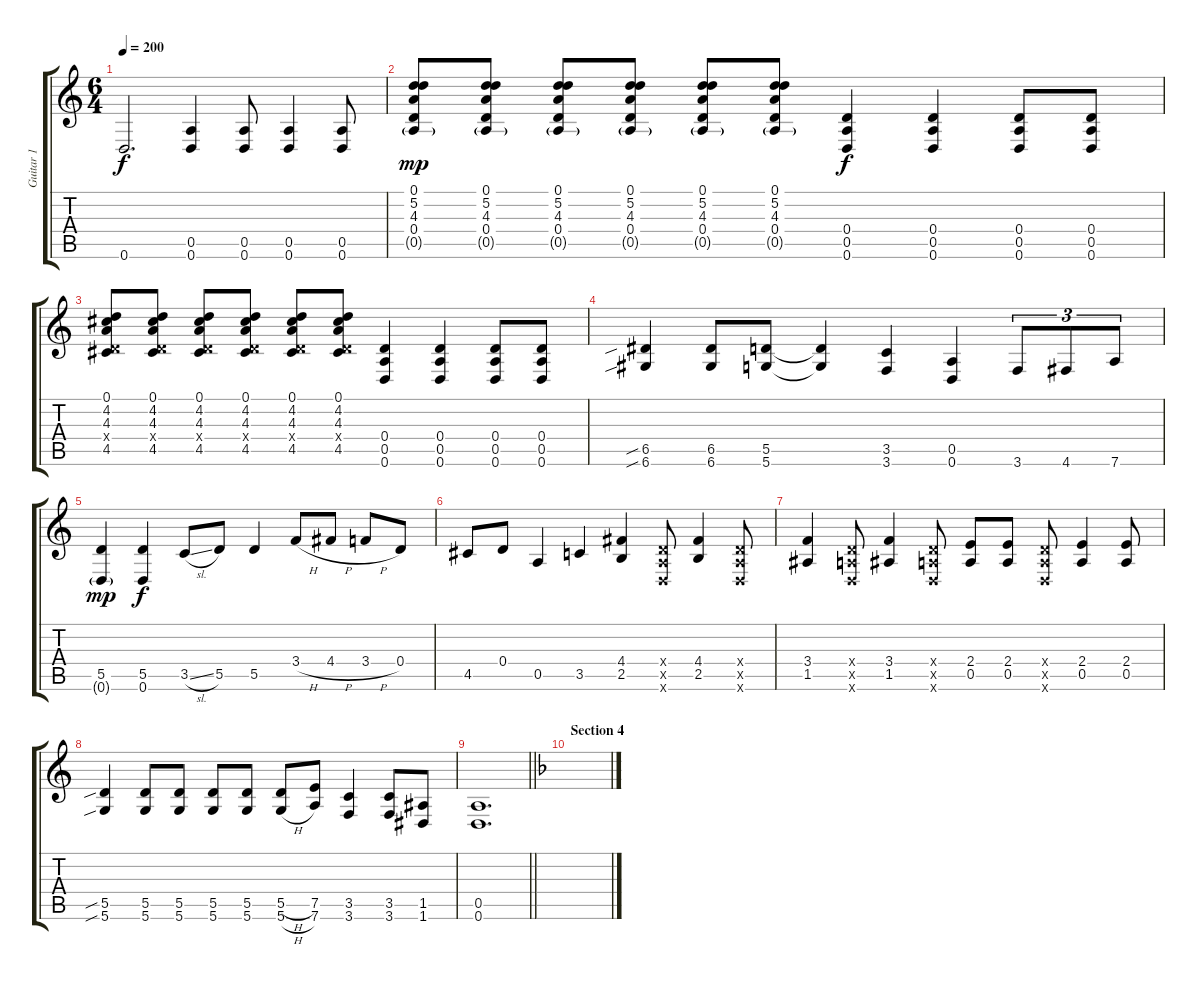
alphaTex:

\track ("Guitar 1" "Guitar 1") {instrument distortionguitar}
\staff {score tabs}
\tuning (D4 A3 F3 D3 A2 D2) {hide}
\ts (6 4)
\tempo 200
\clef g2
\ks c
0.6.2{d dy f} (0.5 0.6).4 (0.5 0.6).8 (0.5 0.6).4 (0.5 0.6).8 |
(0.1 5.2 4.3 0.4 0.5{g}).8{dy mp} (0.1 5.2 4.3 0.4 0.5{g}).8 (0.1 5.2 4.3 0.4 0.5{g}).8 (0.1 5.2 4.3 0.4 0.5{g}).8 (0.1 5.2 4.3 0.4 0.5{g}).8 (0.1 5.2 4.3 0.4 0.5{g}).8 (0.4 0.5 0.6).4{dy f} (0.4 0.5 0.6).4 (0.4 0.5 0.6).8 (0.4 0.5 0.6).8 |
(0.1 4.2 4.3 0.4{x} 4.5).8 (0.1 4.2 4.3 0.4{x} 4.5).8 (0.1 4.2 4.3 0.4{x} 4.5).8 (0.1 4.2 4.3 0.4{x} 4.5).8 (0.1 4.2 4.3 0.4{x} 4.5).8 (0.1 4.2 4.3 0.4{x} 4.5).8 (0.4 0.5 0.6).4 (0.4 0.5 0.6).4 (0.4 0.5 0.6).8 (0.4 0.5 0.6).8 |
(6.5{sib} 6.6{sib}).4 (6.5 6.6).8 (5.5 5.6).8 (5.5{t} 5.6{t}).4 (3.5 3.6).4 (0.5 0.6).4 3.6.8{tu (3 2)} 4.6.8{tu (3 2)} 7.6.8{tu (3 2)} |
(5.5 0.6{g}).4{dy mp} (5.5 0.6).4{dy f} 3.5{sl}.8 5.5.8 5.5.4 3.4{h}.8 4.4{h}.8 3.4{h}.8 0.4.8 |
4.5.8 0.4.8 0.5.4 3.5.4 (4.4 2.5).4 (0.4{x} 0.5{x} 0.6{x}).8 (4.4 2.5).4 (0.4{x} 0.5{x} 0.6{x}).8 |
(3.4 1.5).4 (0.4{x} 0.5{x} 0.6{x}).8 (3.4 1.5).4 (0.4{x} 0.5{x} 0.6{x}).8 (2.4 0.5).8 (2.4 0.5).8 (0.4{x} 0.5{x} 0.6{x}).8 (2.4 0.5).4 (2.4 0.5).8 |
(5.5{sib} 5.6{sib}).4 (5.5 5.6).8 (5.5 5.6).8 (5.5 5.6).8 (5.5 5.6).8 (5.5{h} 5.6{h}).8 (7.5 7.6).8 (3.5 3.6).4 (3.5 3.6).8 (1.5 1.6).8 |
\barLineRight lightlight
(0.5 0.6).1{d} |
\section ("" "Section 4")
\ks f
